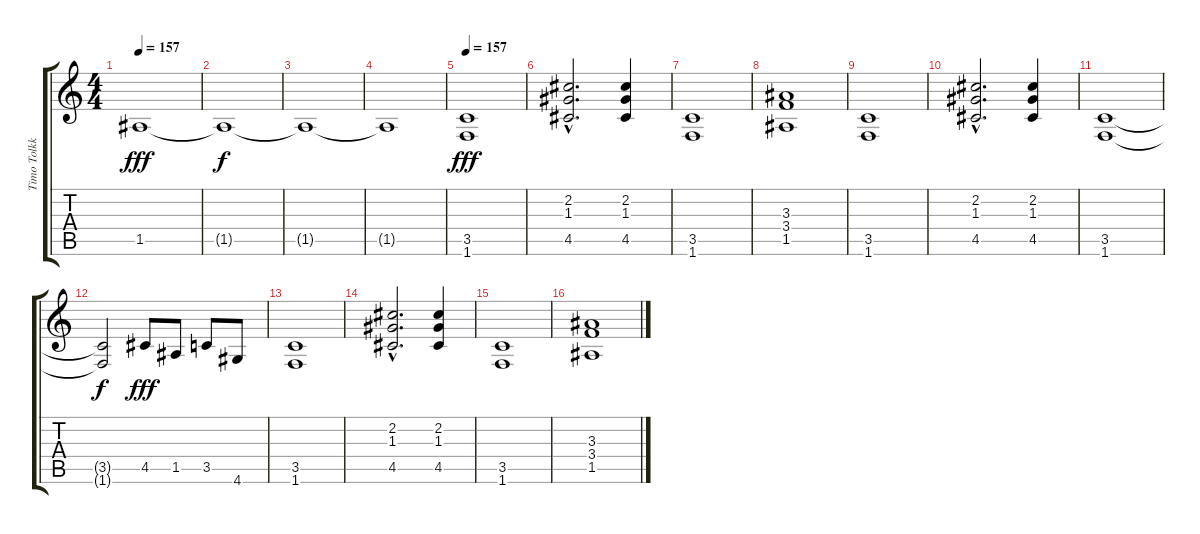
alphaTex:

\track ("Timo Tolkki" "Timo Tolkk") {instrument distortionguitar}
\staff {score tabs}
\tuning (E4 B3 G3 D3 A2 E2) {hide}
\ts (4 4)
\tempo 157
\clef g2
\ks c
1.5.1{dy fff} |
1.5{t}.1{dy f} |
1.5{t}.1 |
1.5{t}.1 |
\tempo 157
(3.5 1.6).1{dy fff} |
(2.2{hac} 1.3{hac} 4.5{hac}).2{d} (2.2 1.3 4.5).4 |
(3.5 1.6).1 |
(3.3 3.4 1.5).1 |
(3.5 1.6).1 |
(2.2{hac} 1.3{hac} 4.5{hac}).2{d} (2.2 1.3 4.5).4 |
(3.5 1.6).1 |
(3.5{t} 1.6{t}).2{dy f} 4.5.8{dy fff} 1.5.8 3.5.8 4.6.8 |
(3.5 1.6).1 |
(2.2{hac} 1.3{hac} 4.5{hac}).2{d} (2.2 1.3 4.5).4 |
(3.5 1.6).1 |
(3.3 3.4 1.5).1
